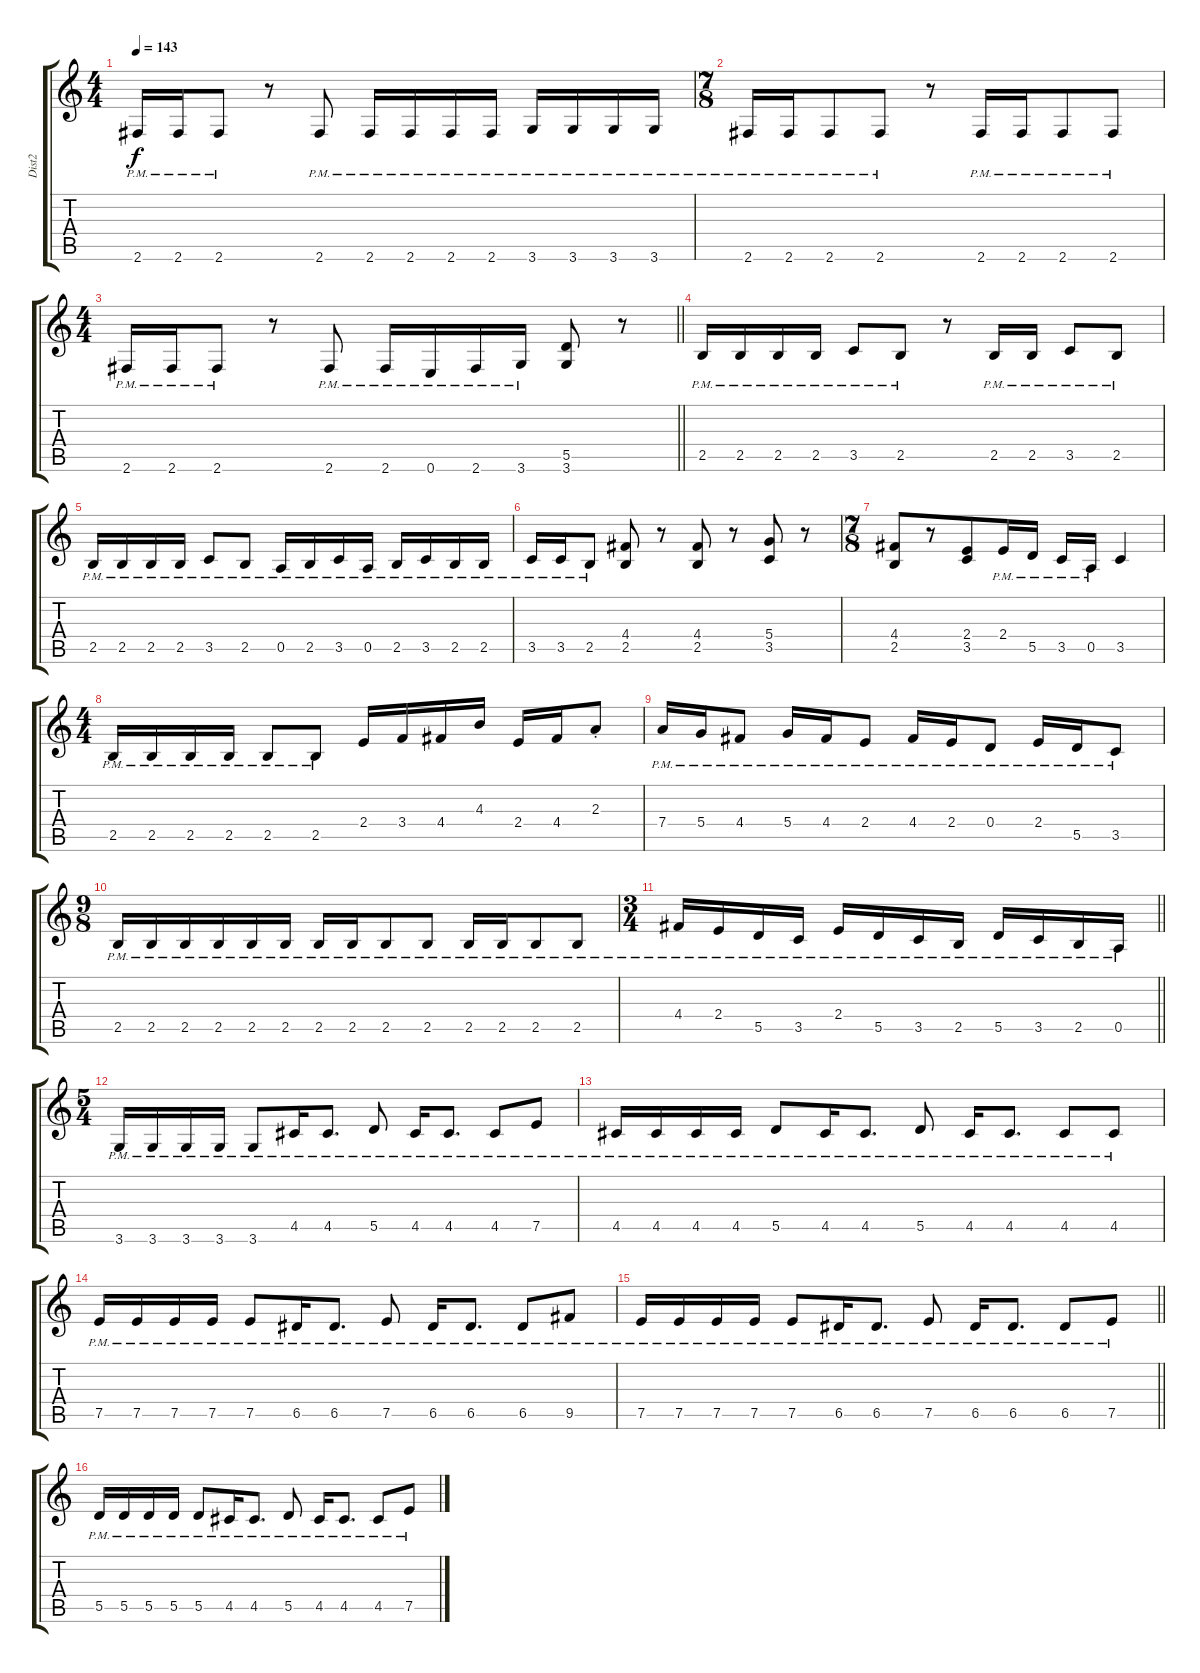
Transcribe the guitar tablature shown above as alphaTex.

\track ("Dist2" "Dist2") {instrument distortionguitar}
\staff {score tabs}
\tuning (E4 B3 G3 D3 A2 E2) {hide}
\ts (4 4)
\tempo 143
\clef g2
\ks c
2.6{pm}.16{dy f} 2.6{pm}.16 2.6{pm}.8 r.8 2.6{pm}.8 2.6{pm}.16 2.6{pm}.16 2.6{pm}.16 2.6{pm}.16 3.6{pm}.16 3.6{pm}.16 3.6{pm}.16 3.6{pm}.16 |
\ts (7 8)
2.6{pm}.16 2.6{pm}.16 2.6{pm}.8 2.6{pm}.8 r.8 2.6{pm}.16 2.6{pm}.16 2.6{pm}.8 2.6{pm}.8 |
\ts (4 4)
\barLineRight lightlight
2.6{pm}.16 2.6{pm}.16 2.6{pm}.8 r.8 2.6{pm}.8 2.6{pm}.16 0.6{pm}.16 2.6{pm}.16 3.6{pm}.16 (5.5 3.6).8 r.8 |
\section ("" "")
2.5{pm}.16 2.5{pm}.16 2.5{pm}.16 2.5{pm}.16 3.5{pm}.8 2.5{pm}.8 r.8 2.5{pm}.16 2.5{pm}.16 3.5{pm}.8 2.5{pm}.8 |
2.5{pm}.16 2.5{pm}.16 2.5{pm}.16 2.5{pm}.16 3.5{pm}.8 2.5{pm}.8 0.5{pm}.16 2.5{pm}.16 3.5{pm}.16 0.5{pm}.16 2.5{pm}.16 3.5{pm}.16 2.5{pm}.16 2.5{pm}.16 |
3.5{pm}.16 3.5{pm}.16 2.5{pm}.8 (4.4 2.5).8 r.8 (4.4 2.5).8 r.8 (5.4 3.5).8 r.8 |
\ts (7 8)
(4.4 2.5).8 r.8 (2.4 3.5).8 2.4{pm}.16 5.5{pm}.16 3.5{pm}.16 0.5{pm}.16 3.5.4 |
\ts (4 4)
2.5{pm}.16 2.5{pm}.16 2.5{pm}.16 2.5{pm}.16 2.5{pm}.8 2.5{pm}.8 2.4.16 3.4.16 4.4.16 4.3.16 2.4.16 4.4.16 2.3{st}.8 |
7.4{pm}.16 5.4{pm}.16 4.4{pm}.8 5.4{pm}.16 4.4{pm}.16 2.4{pm}.8 4.4{pm}.16 2.4{pm}.16 0.4{pm}.8 2.4{pm}.16 5.5{pm}.16 3.5{pm}.8 |
\ts (9 8)
2.5{pm}.16 2.5{pm}.16 2.5{pm}.16 2.5{pm}.16 2.5{pm}.16 2.5{pm}.16 2.5{pm}.16 2.5{pm}.16 2.5{pm}.8 2.5{pm}.8 2.5{pm}.16 2.5{pm}.16 2.5{pm}.8 2.5{pm}.8 |
\ts (3 4)
\barLineRight lightlight
4.4{pm}.16 2.4{pm}.16 5.5{pm}.16 3.5{pm}.16 2.4{pm}.16 5.5{pm}.16 3.5{pm}.16 2.5{pm}.16 5.5{pm}.16 3.5{pm}.16 2.5{pm}.16 0.5{pm}.16 |
\ts (5 4)
\section ("" "")
3.6{pm}.16 3.6{pm}.16 3.6{pm}.16 3.6{pm}.16 3.6{pm}.8 4.5{pm}.16 4.5{pm}.8{d} 5.5{pm}.8 4.5{pm}.16 4.5{pm}.8{d} 4.5{pm}.8 7.5{pm}.8 |
4.5{pm}.16 4.5{pm}.16 4.5{pm}.16 4.5{pm}.16 5.5{pm}.8 4.5{pm}.16 4.5{pm}.8{d} 5.5{pm}.8 4.5{pm}.16 4.5{pm}.8{d} 4.5{pm}.8 4.5{pm}.8 |
7.5{pm}.16 7.5{pm}.16 7.5{pm}.16 7.5{pm}.16 7.5{pm}.8 6.5{pm}.16 6.5{pm}.8{d} 7.5{pm}.8 6.5{pm}.16 6.5{pm}.8{d} 6.5{pm}.8 9.5{pm}.8 |
\barLineRight lightlight
7.5{pm}.16 7.5{pm}.16 7.5{pm}.16 7.5{pm}.16 7.5{pm}.8 6.5{pm}.16 6.5{pm}.8{d} 7.5{pm}.8 6.5{pm}.16 6.5{pm}.8{d} 6.5{pm}.8 7.5{pm}.8 |
\section ("" "")
5.5{pm}.16 5.5{pm}.16 5.5{pm}.16 5.5{pm}.16 5.5{pm}.8 4.5{pm}.16 4.5{pm}.8{d} 5.5{pm}.8 4.5{pm}.16 4.5{pm}.8{d} 4.5{pm}.8 7.5{pm}.8
